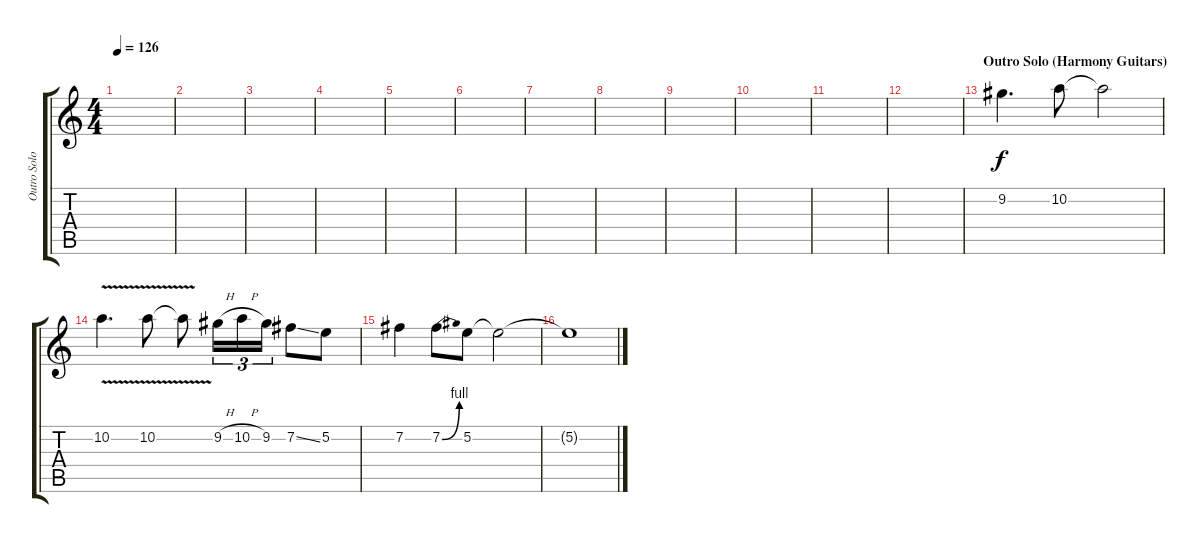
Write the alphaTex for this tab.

\track ("Outro Solo" "Outro Solo") {instrument overdrivenguitar}
\staff {score tabs}
\tuning (E4 B3 G3 D3 A2 E2) {hide}
\ts (4 4)
\tempo 126
\clef g2
\ks c
|
|
|
|
|
|
|
|
|
|
|
|
\section ("" "Outro Solo (Harmony Guitars)")
9.2.4{d volume 15} 10.2.8 10.2{t}.2 |
10.2{v}.4{d} 10.2{v}.8 10.2{t}.8 9.2{h}.16{tu (3 2)} 10.2{h}.16{tu (3 2)} 9.2.16{tu (3 2)} 7.2{ss}.8 5.2.8 |
7.2.4 7.2{be (bend 0 0 60 4)}.8 5.2.8 5.2{t}.2 |
5.2{t}.1
